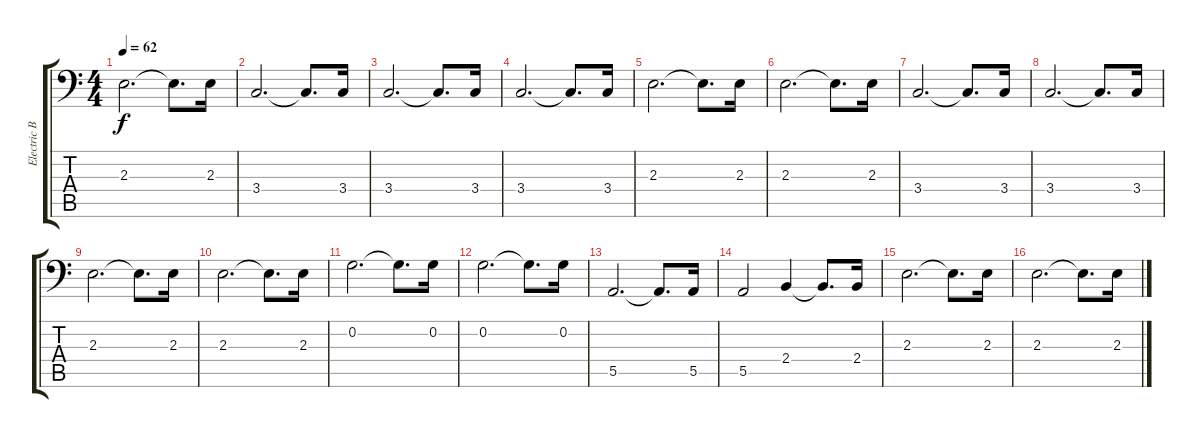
\track ("Electric Bass Guitar" "Electric B") {instrument electricbassfinger}
\staff {score tabs}
\tuning (C3 G2 D2 A1 E1 B0) {hide}
\ts (4 4)
\tempo 62
\clef f4
\ks c
2.3.2{d dy f} 2.3{t}.8{d} 2.3.16 |
3.4.2{d} 3.4{t}.8{d} 3.4.16 |
3.4.2{d} 3.4{t}.8{d} 3.4.16 |
3.4.2{d} 3.4{t}.8{d} 3.4.16 |
2.3.2{d} 2.3{t}.8{d} 2.3.16 |
2.3.2{d} 2.3{t}.8{d} 2.3.16 |
3.4.2{d} 3.4{t}.8{d} 3.4.16 |
3.4.2{d} 3.4{t}.8{d} 3.4.16 |
2.3.2{d} 2.3{t}.8{d} 2.3.16 |
2.3.2{d} 2.3{t}.8{d} 2.3.16 |
0.2.2{d} 0.2{t}.8{d} 0.2.16 |
0.2.2{d} 0.2{t}.8{d} 0.2.16 |
5.5.2{d} 5.5{t}.8{d} 5.5.16 |
5.5.2 2.4.4 2.4{t}.8{d} 2.4.16 |
2.3.2{d} 2.3{t}.8{d} 2.3.16 |
2.3.2{d} 2.3{t}.8{d} 2.3.16
